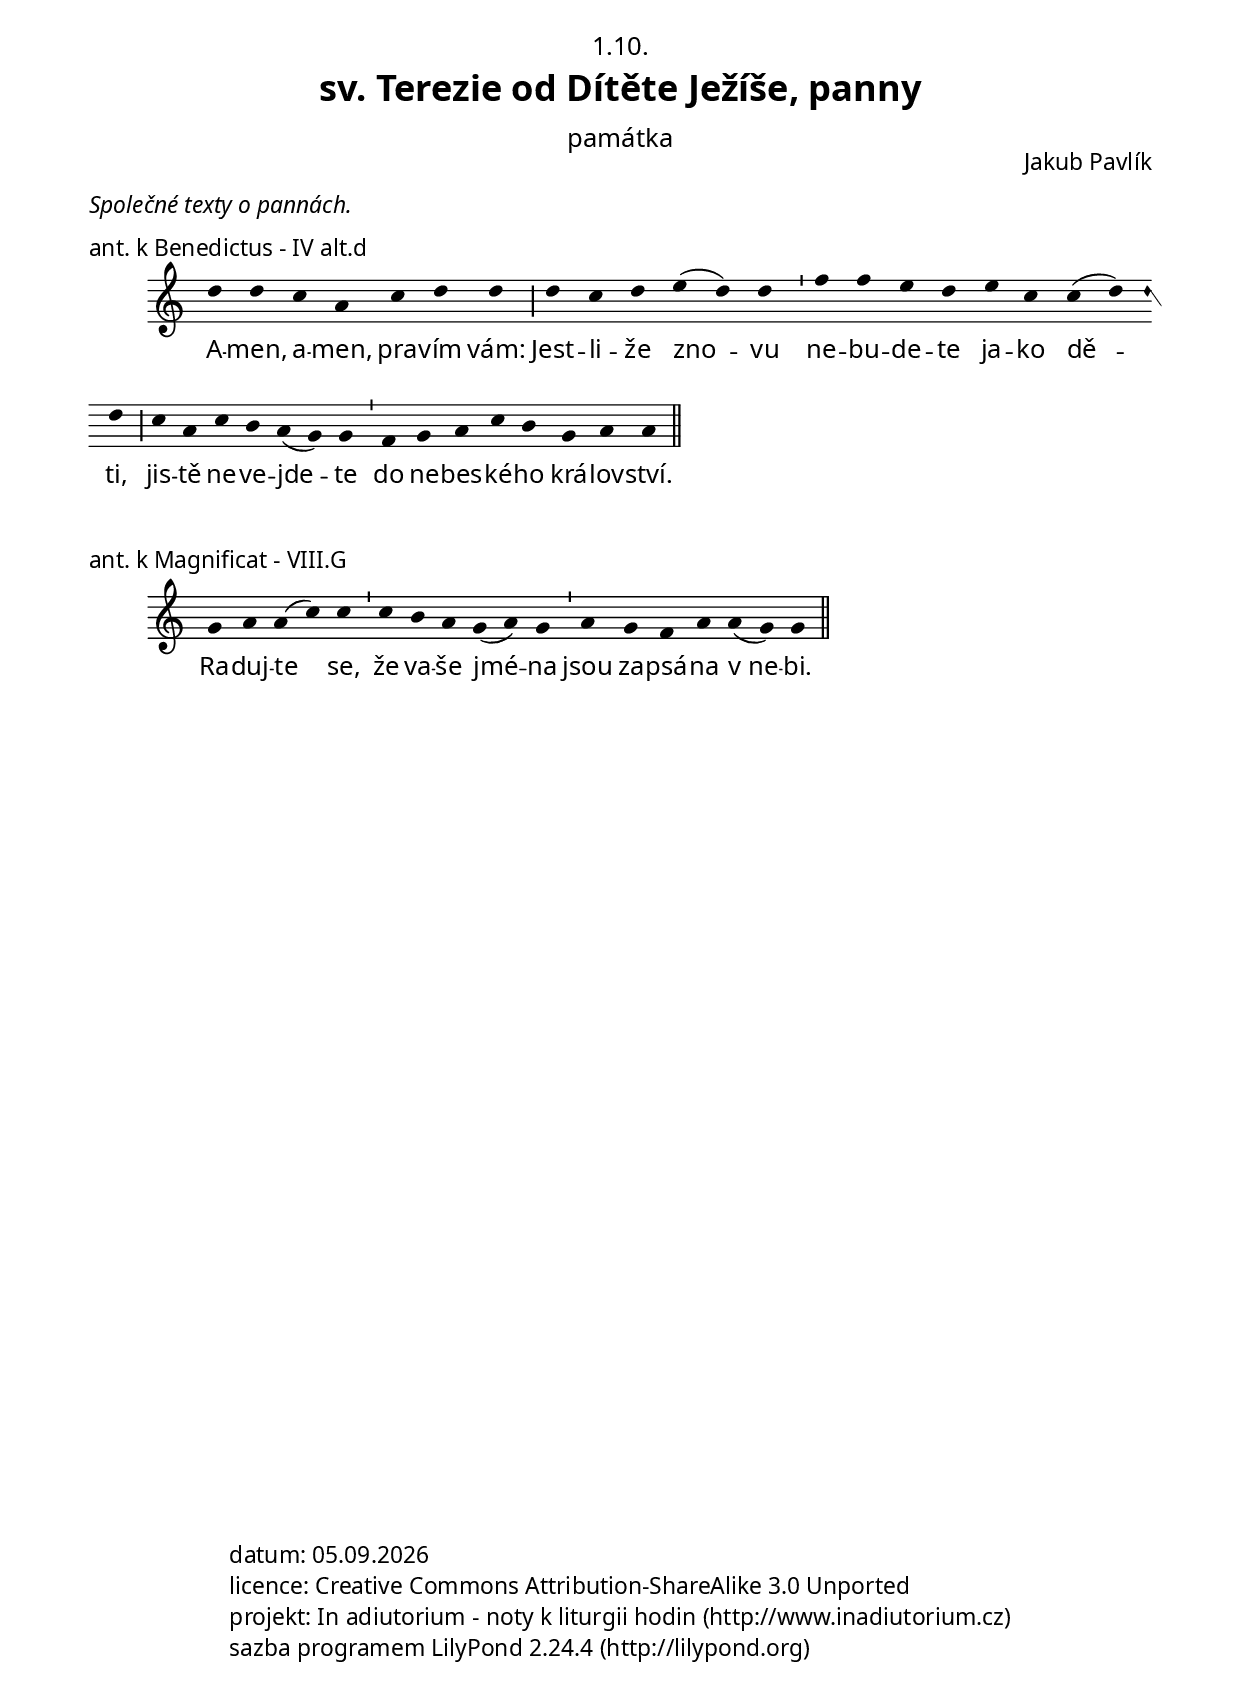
\version "2.16.0"

\include "../spolecne.ly"
\include "../dilyresponsorii.ly"

\header {
  title = \markup\titleSvatek
            "sv. Terezie od Dítěte Ježíše, panny"
            památka
            1.10.
  composer = "Jakub Pavlík"
}

\markup\communia #'(#:panna)

\score {
  \relative c'' {
    \choralniRezim
    d4 d c a c d d \barMaior
    d c d e( d) d \barMin
    f f e d e c c( d) d \barMaior
    c a c b a( g) g \barMin
    f g a c b g a a \barFinalis
  }
  \addlyrics {
    A -- men, a -- men, pra -- vím vám:
    Jest -- li -- že zno -- vu
    ne -- bu -- de -- te ja -- ko dě -- ti,
    jis -- tě ne -- ve -- jde -- te
    do ne -- bes -- ké -- ho krá -- lov -- ství.
  }
  \header {
    quid = "ant. k Benedictus"
    modus = "IV alt"
    differentia = "d"
    psalmus = ""
    fial = "antifony/tyden3_3utery.ly#ne-ant2?konec=22"
    id = "aben"
    piece = \markup {\sestavTitulekBezZalmu}
  }
}

\score {
  \relative c'' {
    \choralniRezim
    g4 a a( c) c \barMin
    c b a g( a) g \barMin
    a g f a a( g) g \barFinalis
  }
  \addlyrics {
    Ra -- duj -- te se,
    že va -- še jmé -- na
    jsou za -- psá -- na v_ne -- bi.
  }
  \header {
    quid = "ant. k Magnificat"
    modus = "VIII"
    differentia = "G"
    psalmus = ""
    fial = "antifony/mezidobi_nedeleC_11_20.ly#ne14c-2ne-amag"
    id = "amag"
    piece = \markup {\sestavTitulekBezZalmu}
  }
}